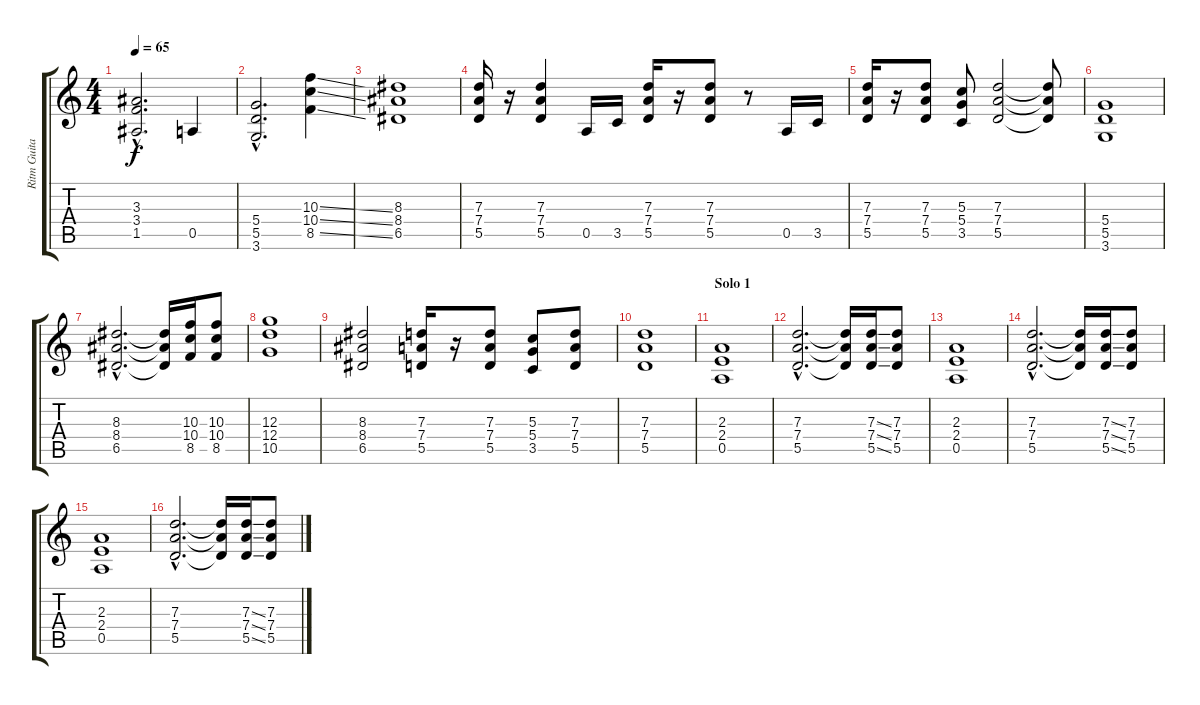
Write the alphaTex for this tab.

\track ("Ritm Guitar" "Ritm Guita") {instrument distortionguitar}
\staff {score tabs}
\tuning (E4 B3 G3 D3 A2 E2) {hide}
\ts (4 4)
\tempo 65
\clef g2
\ks c
(3.3{hac} 3.4{hac} 1.5{hac}).2{d dy f} 0.5.4 |
(5.4{hac} 5.5{hac} 3.6{hac}).2{d} (10.3{ss} 10.4{ss} 8.5{ss}).4 |
(8.3 8.4 6.5).1 |
(7.3 7.4 5.5).16 r.16 (7.3 7.4 5.5).4 0.5.16 3.5.16 (7.3 7.4 5.5).16 r.16 (7.3 7.4 5.5).8 r.8 0.5.16 3.5.16 |
(7.3 7.4 5.5).16 r.16 (7.3 7.4 5.5).8 (5.3 5.4 3.5).8 (7.3 7.4 5.5).2 (7.3{t} 7.4{t} 5.5{t}).8 |
(5.4 5.5 3.6).1 |
(8.3{hac} 8.4{hac} 6.5{hac}).2{d} (8.3{t} 8.4{t} 6.5{t}).16 (10.3 10.4 8.5).16 (10.3 10.4 8.5).8 |
(12.3 12.4 10.5).1 |
(8.3 8.4 6.5).2 (7.3 7.4 5.5).16 r.16 (7.3 7.4 5.5).8 (5.3 5.4 3.5).8 (7.3 7.4 5.5).8 |
(7.3 7.4 5.5).1 |
\section ("" "Solo 1")
(2.3 2.4 0.5).1 |
(7.3{hac} 7.4{hac} 5.5{hac}).2{d} (7.3{t} 7.4{t} 5.5{t}).16 (7.3{ss} 7.4{ss} 5.5{ss}).16 (7.3 7.4 5.5).8 |
(2.3 2.4 0.5).1 |
(7.3{hac} 7.4{hac} 5.5{hac}).2{d} (7.3{t} 7.4{t} 5.5{t}).16 (7.3{ss} 7.4{ss} 5.5{ss}).16 (7.3 7.4 5.5).8 |
(2.3 2.4 0.5).1 |
(7.3{hac} 7.4{hac} 5.5{hac}).2{d} (7.3{t} 7.4{t} 5.5{t}).16 (7.3{ss} 7.4{ss} 5.5{ss}).16 (7.3 7.4 5.5).8
